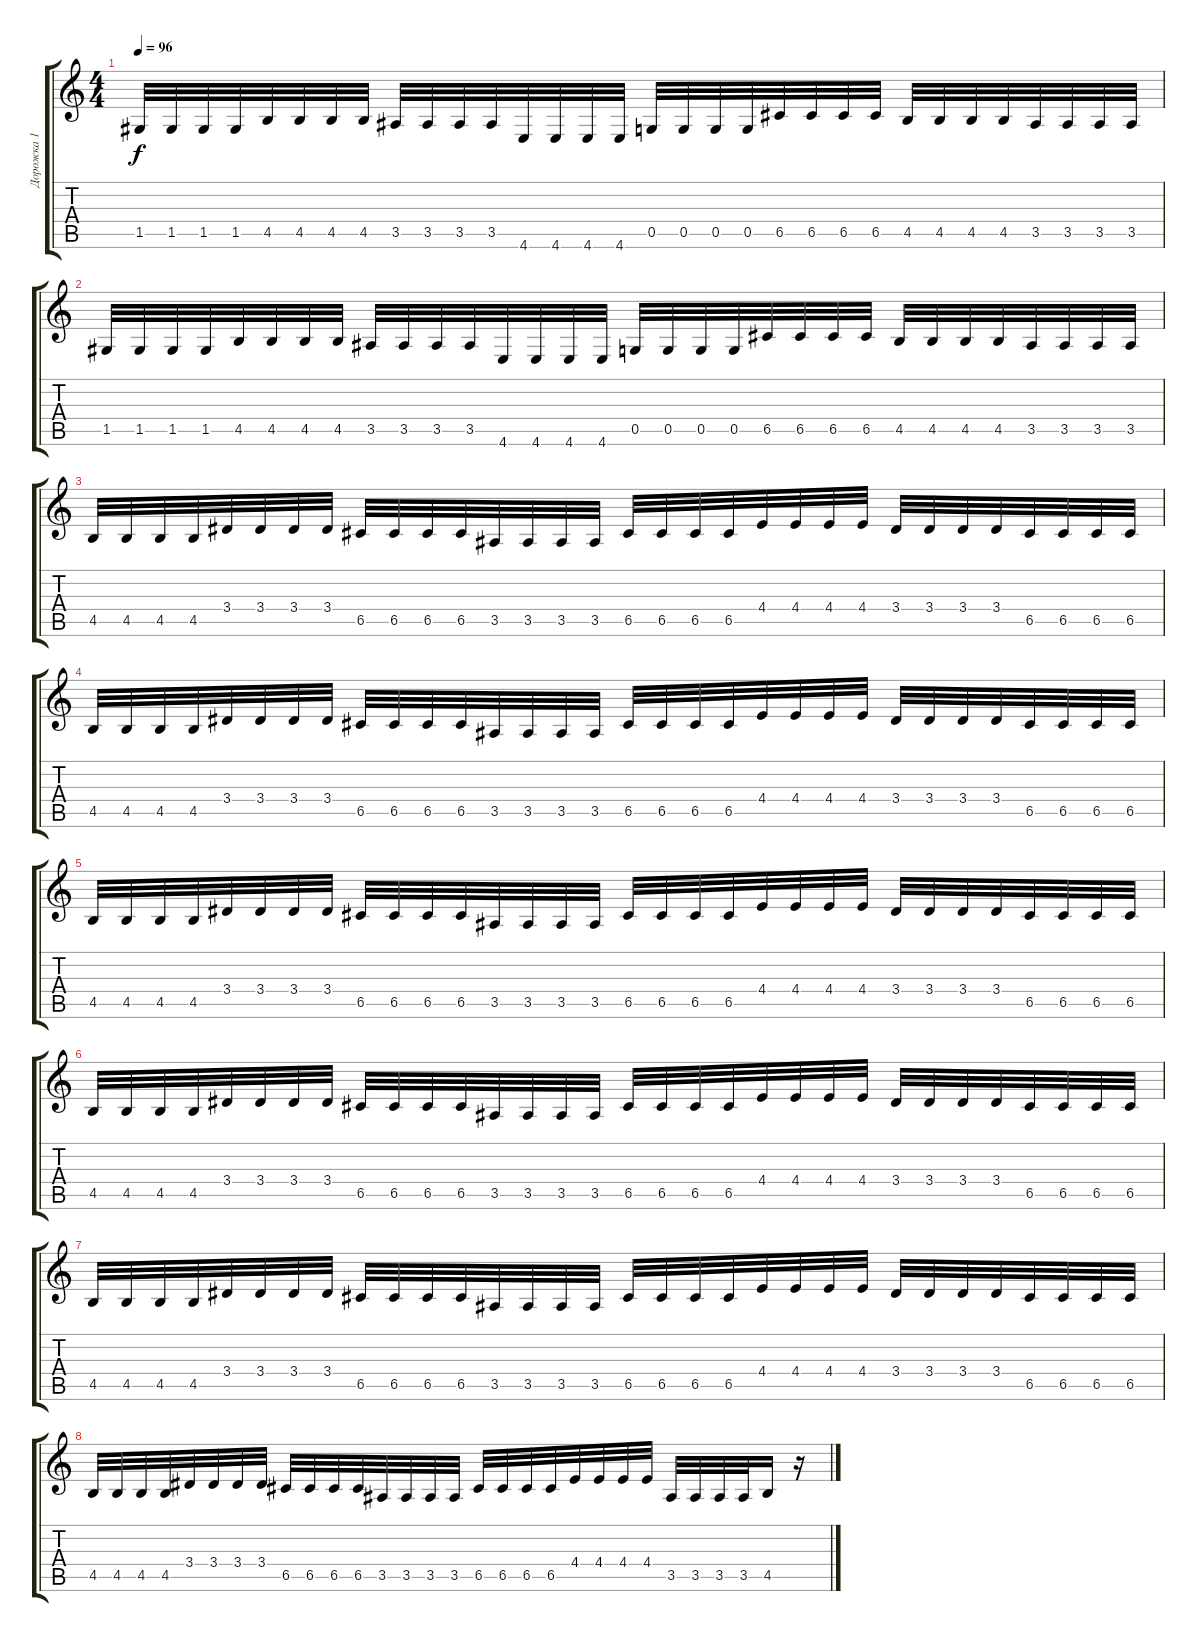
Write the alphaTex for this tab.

\track ("Дорожка 1" "Дорожка 1") {instrument distortionguitar}
\staff {score tabs}
\tuning (D4 A3 F3 C3 G2 C2) {hide}
\ts (4 4)
\tempo 96
\clef g2
\ks c
1.5.32{dy f} 1.5.32 1.5.32 1.5.32 4.5.32 4.5.32 4.5.32 4.5.32 3.5.32 3.5.32 3.5.32 3.5.32 4.6.32 4.6.32 4.6.32 4.6.32 0.5.32 0.5.32 0.5.32 0.5.32 6.5.32 6.5.32 6.5.32 6.5.32 4.5.32 4.5.32 4.5.32 4.5.32 3.5.32 3.5.32 3.5.32 3.5.32 |
1.5.32 1.5.32 1.5.32 1.5.32 4.5.32 4.5.32 4.5.32 4.5.32 3.5.32 3.5.32 3.5.32 3.5.32 4.6.32 4.6.32 4.6.32 4.6.32 0.5.32 0.5.32 0.5.32 0.5.32 6.5.32 6.5.32 6.5.32 6.5.32 4.5.32 4.5.32 4.5.32 4.5.32 3.5.32 3.5.32 3.5.32 3.5.32 |
4.5.32 4.5.32 4.5.32 4.5.32 3.4.32 3.4.32 3.4.32 3.4.32 6.5.32 6.5.32 6.5.32 6.5.32 3.5.32 3.5.32 3.5.32 3.5.32 6.5.32 6.5.32 6.5.32 6.5.32 4.4.32 4.4.32 4.4.32 4.4.32 3.4.32 3.4.32 3.4.32 3.4.32 6.5.32 6.5.32 6.5.32 6.5.32 |
4.5.32 4.5.32 4.5.32 4.5.32 3.4.32 3.4.32 3.4.32 3.4.32 6.5.32 6.5.32 6.5.32 6.5.32 3.5.32 3.5.32 3.5.32 3.5.32 6.5.32 6.5.32 6.5.32 6.5.32 4.4.32 4.4.32 4.4.32 4.4.32 3.4.32 3.4.32 3.4.32 3.4.32 6.5.32 6.5.32 6.5.32 6.5.32 |
4.5.32 4.5.32 4.5.32 4.5.32 3.4.32 3.4.32 3.4.32 3.4.32 6.5.32 6.5.32 6.5.32 6.5.32 3.5.32 3.5.32 3.5.32 3.5.32 6.5.32 6.5.32 6.5.32 6.5.32 4.4.32 4.4.32 4.4.32 4.4.32 3.4.32 3.4.32 3.4.32 3.4.32 6.5.32 6.5.32 6.5.32 6.5.32 |
4.5.32 4.5.32 4.5.32 4.5.32 3.4.32 3.4.32 3.4.32 3.4.32 6.5.32 6.5.32 6.5.32 6.5.32 3.5.32 3.5.32 3.5.32 3.5.32 6.5.32 6.5.32 6.5.32 6.5.32 4.4.32 4.4.32 4.4.32 4.4.32 3.4.32 3.4.32 3.4.32 3.4.32 6.5.32 6.5.32 6.5.32 6.5.32 |
4.5.32 4.5.32 4.5.32 4.5.32 3.4.32 3.4.32 3.4.32 3.4.32 6.5.32 6.5.32 6.5.32 6.5.32 3.5.32 3.5.32 3.5.32 3.5.32 6.5.32 6.5.32 6.5.32 6.5.32 4.4.32 4.4.32 4.4.32 4.4.32 3.4.32 3.4.32 3.4.32 3.4.32 6.5.32 6.5.32 6.5.32 6.5.32 |
4.5.32 4.5.32 4.5.32 4.5.32 3.4.32 3.4.32 3.4.32 3.4.32 6.5.32 6.5.32 6.5.32 6.5.32 3.5.32 3.5.32 3.5.32 3.5.32 6.5.32 6.5.32 6.5.32 6.5.32 4.4.32 4.4.32 4.4.32 4.4.32 3.5.32 3.5.32 3.5.32 3.5.32 4.5.16 r.16
